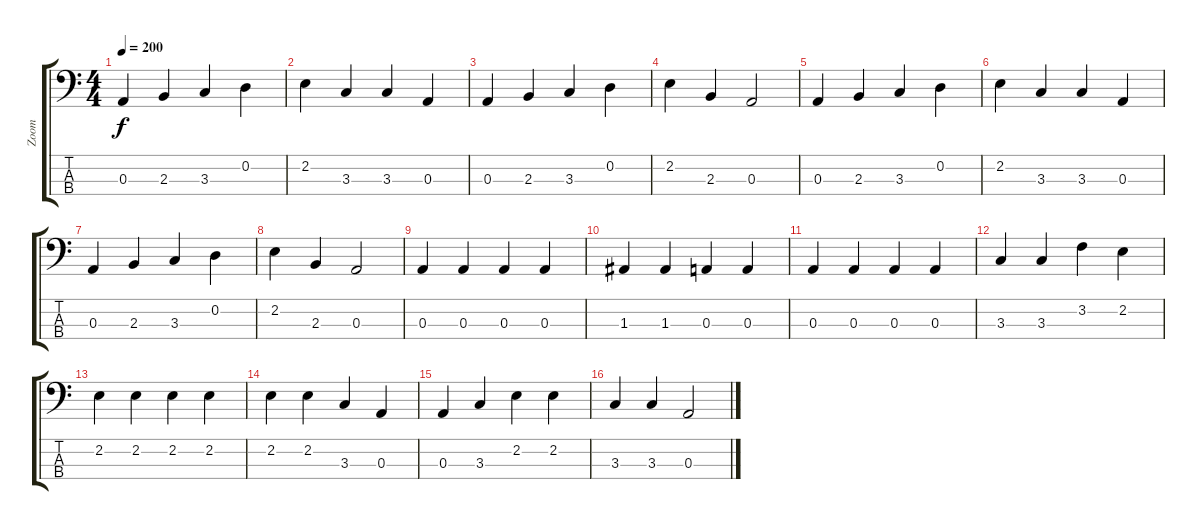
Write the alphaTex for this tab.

\track ("Zoom" "Zoom") {instrument electricbassfinger}
\staff {score tabs}
\tuning (G2 D2 A1 E1) {hide}
\ts (4 4)
\tempo 200
\clef f4
\ks c
0.3.4{dy f} 2.3.4 3.3.4 0.2.4 |
2.2.4 3.3.4 3.3.4 0.3.4 |
0.3.4 2.3.4 3.3.4 0.2.4 |
2.2.4 2.3.4 0.3.2 |
0.3.4 2.3.4 3.3.4 0.2.4 |
2.2.4 3.3.4 3.3.4 0.3.4 |
0.3.4 2.3.4 3.3.4 0.2.4 |
2.2.4 2.3.4 0.3.2 |
0.3.4 0.3.4 0.3.4 0.3.4 |
1.3.4 1.3.4 0.3.4 0.3.4 |
0.3.4 0.3.4 0.3.4 0.3.4 |
3.3.4 3.3.4 3.2.4 2.2.4 |
2.2.4 2.2.4 2.2.4 2.2.4 |
2.2.4 2.2.4 3.3.4 0.3.4 |
0.3.4 3.3.4 2.2.4 2.2.4 |
3.3.4 3.3.4 0.3.2
